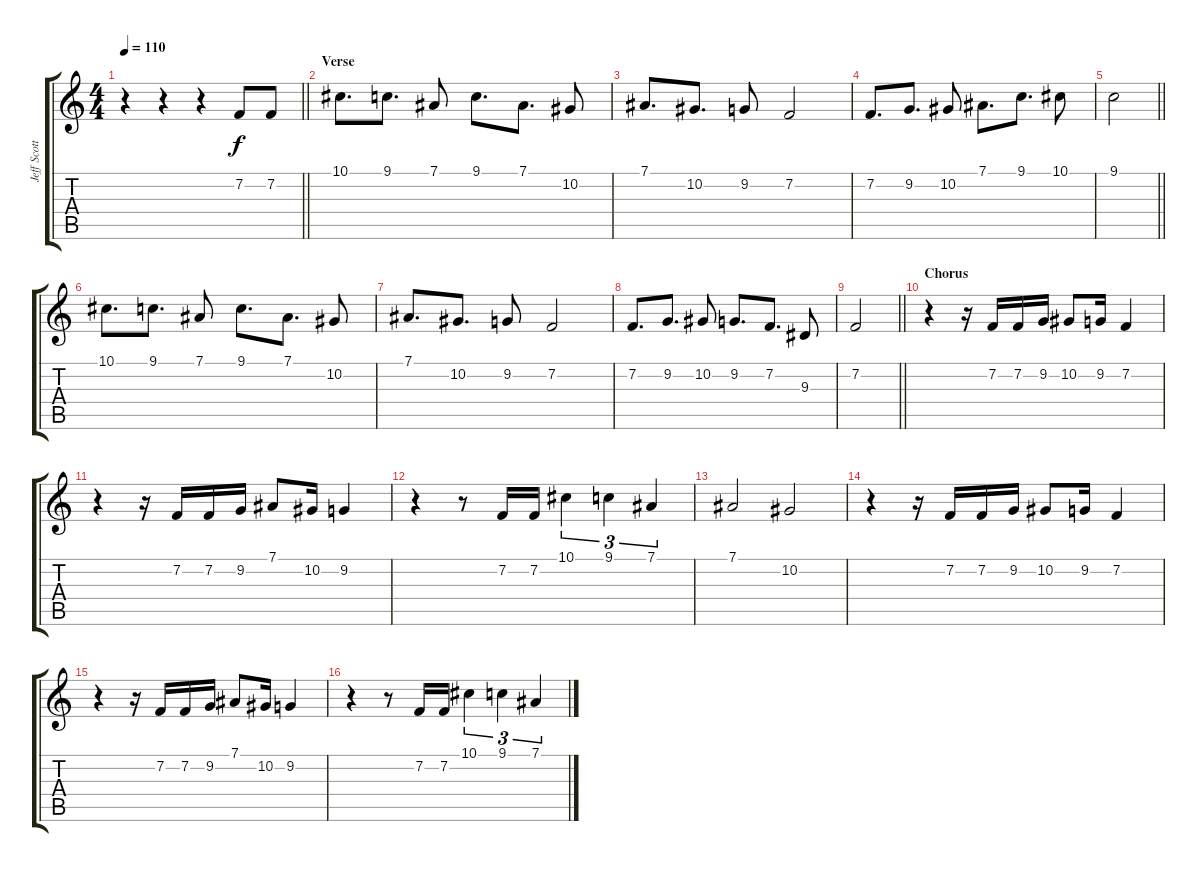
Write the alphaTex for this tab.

\track ("Jeff Scott Soto" "Jeff Scott") {instrument lead2sawtooth}
\staff {score tabs}
\tuning (Eb4 Bb3 Gb3 Db3 Ab2 Eb2) {hide}
\ts (4 4)
\tempo 110
\clef g2
\barLineRight lightlight
\ks c
r.4{dy f} r.4 r.4 7.2.8 7.2.8 |
\section ("" "Verse")
10.1.8{d} 9.1.8{d} 7.1.8 9.1.8{d} 7.1.8{d} 10.2.8 |
7.1.8{d} 10.2.8{d} 9.2.8 7.2.2 |
7.2.8{d} 9.2.8{d} 10.2.8 7.1.8{d} 9.1.8{d} 10.1.8 |
\barLineRight lightlight
9.1.2 |
10.1.8{d} 9.1.8{d} 7.1.8 9.1.8{d} 7.1.8{d} 10.2.8 |
7.1.8{d} 10.2.8{d} 9.2.8 7.2.2 |
7.2.8{d} 9.2.8{d} 10.2.8 9.2.8{d} 7.2.8{d} 9.3.8 |
\barLineRight lightlight
7.2.2 |
\section ("" "Chorus")
r.4 r.16 7.2.16 7.2.16 9.2.16 10.2.8 9.2.16 7.2.4 |
r.4 r.16 7.2.16 7.2.16 9.2.16 7.1.8 10.2.16 9.2.4 |
r.4 r.8 7.2.16 7.2.16 10.1.4{tu (3 2)} 9.1.4{tu (3 2)} 7.1.4{tu (3 2)} |
7.1.2 10.2.2 |
r.4 r.16 7.2.16 7.2.16 9.2.16 10.2.8 9.2.16 7.2.4 |
r.4 r.16 7.2.16 7.2.16 9.2.16 7.1.8 10.2.16 9.2.4 |
r.4 r.8 7.2.16 7.2.16 10.1.4{tu (3 2)} 9.1.4{tu (3 2)} 7.1.4{tu (3 2)}
